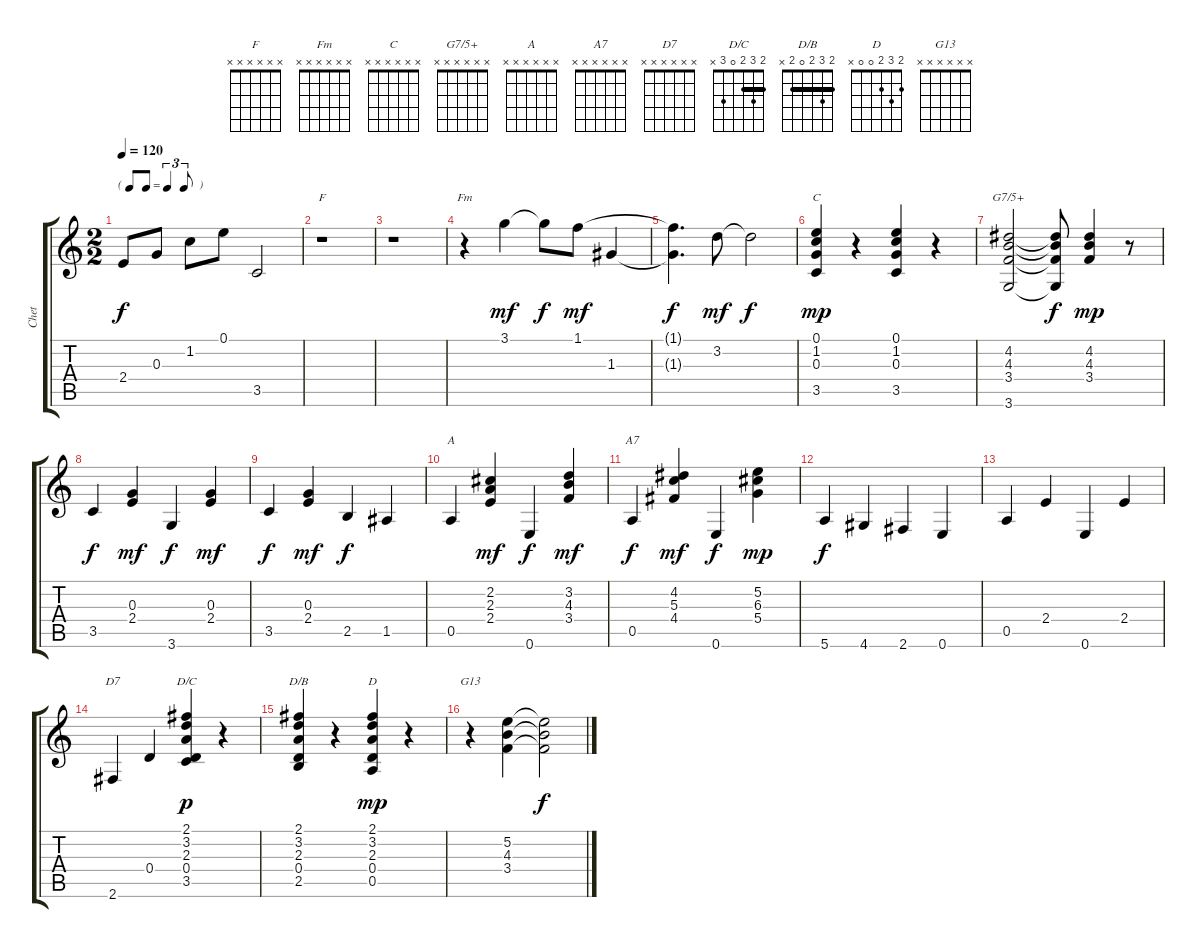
\track ("Chet" "Chet") {instrument electricguitarjazz}
\staff {score tabs}
\tuning (E4 B3 G3 D3 A2 E2) {hide}
\chord ("F" x x x x x x)
\chord ("Fm" x x x x x x)
\chord ("C" x x x x x x)
\chord ("G7/5+" x x x x x x)
\chord ("A" x x x x x x)
\chord ("A7" x x x x x x)
\chord ("D7" x x x x x x)
\chord ("D/C" 2 3 2 0 3 x) {barre 2}
\chord ("D/B" 2 3 2 0 2 x) {barre 2}
\chord ("D" 2 3 2 0 0 x)
\chord ("G13" x x x x x x)
\ts (2 2)
\tf triplet8th
\tempo 120
\clef g2
\ks c
2.4.8{dy f} 0.3.8 1.2.8 0.1.8 3.5.2 |
r.1{ch "F"} |
r.1 |
r.4{ch "Fm"} 3.1.4{dy mf} 3.1{t}.8{dy f} 1.1.8{dy mf} 1.3.4 |
(1.1{t} 1.3{t}).4{d dy f} 3.2.8{dy mf} 3.2{t}.2{dy f} |
(0.1 1.2 0.3 3.5).4{ch "C" dy mp} r.4 (0.1 1.2 0.3 3.5).4 r.4 |
(4.2 4.3 3.4 3.6).2{ch "G7/5+"} (4.2{t} 4.3{t} 3.4{t} 3.6{t}).8{dy f} (4.2 4.3 3.4).4{dy mp} r.8 |
3.5.4{dy f} (0.3 2.4).4{dy mf} 3.6.4{dy f} (0.3 2.4).4{dy mf} |
3.5.4{dy f} (0.3 2.4).4{dy mf} 2.5.4{dy f} 1.5.4 |
0.5.4{ch "A"} (2.2 2.3 2.4).4{dy mf} 0.6.4{dy f} (3.2 4.3 3.4).4{dy mf} |
0.5.4{ch "A7" dy f} (4.2 5.3 4.4).4{dy mf} 0.6.4{dy f} (5.2 6.3 5.4).4{dy mp} |
5.6.4{dy f} 4.6.4 2.6.4 0.6.4 |
0.5.4 2.4.4 0.6.4 2.4.4 |
2.6.4{ch "D7"} 0.4.4 (2.1 3.2 2.3 0.4 3.5).4{ch "D/C" dy p} r.4 |
(2.1 3.2 2.3 0.4 2.5).4{ch "D/B"} r.4 (2.1 3.2 2.3 0.4 0.5).4{ch "D" dy mp} r.4 |
r.4{ch "G13"} (5.2 4.3 3.4).4 (5.2{t} 4.3{t} 3.4{t}).2{dy f}
